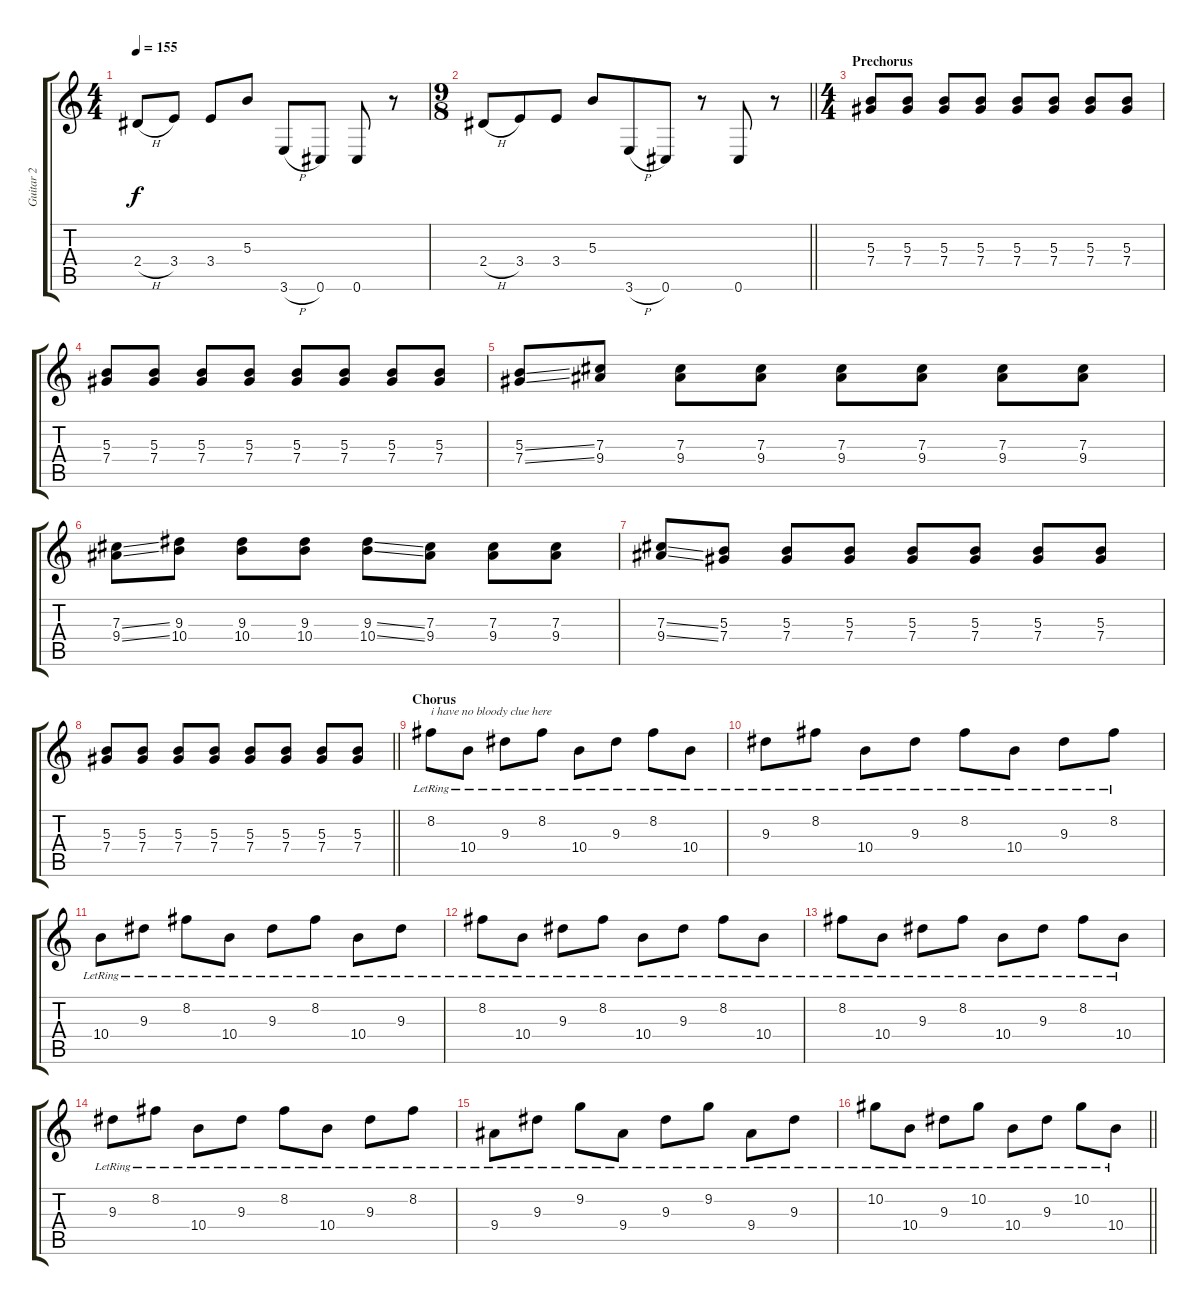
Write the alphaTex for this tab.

\track ("Guitar 2" "Guitar 2") {instrument electricguitarjazz}
\staff {score tabs}
\tuning (Eb4 Bb3 Gb3 Db3 Ab2 Db2) {hide}
\ts (4 4)
\tempo 155
\clef g2
\ks c
2.4{h}.8{dy f} 3.4.8 3.4.8 5.3.8 3.6{h}.8 0.6.8 0.6.8 r.8 |
\ts (9 8)
\barLineRight lightlight
2.4{h}.8 3.4.8 3.4.8 5.3.8 3.6{h}.8 0.6.8 r.8 0.6.8 r.8 |
\ts (4 4)
\section ("" "Prechorus")
(5.3 7.4).8 (5.3 7.4).8 (5.3 7.4).8 (5.3 7.4).8 (5.3 7.4).8 (5.3 7.4).8 (5.3 7.4).8 (5.3 7.4).8 |
(5.3 7.4).8 (5.3 7.4).8 (5.3 7.4).8 (5.3 7.4).8 (5.3 7.4).8 (5.3 7.4).8 (5.3 7.4).8 (5.3 7.4).8 |
(5.3{ss} 7.4{ss}).8 (7.3 9.4).8 (7.3 9.4).8 (7.3 9.4).8 (7.3 9.4).8 (7.3 9.4).8 (7.3 9.4).8 (7.3 9.4).8 |
(7.3{ss} 9.4{ss}).8 (9.3 10.4).8 (9.3 10.4).8 (9.3 10.4).8 (9.3{ss} 10.4{ss}).8 (7.3 9.4).8 (7.3 9.4).8 (7.3 9.4).8 |
(7.3{ss} 9.4{ss}).8 (5.3 7.4).8 (5.3 7.4).8 (5.3 7.4).8 (5.3 7.4).8 (5.3 7.4).8 (5.3 7.4).8 (5.3 7.4).8 |
\barLineRight lightlight
(5.3 7.4).8 (5.3 7.4).8 (5.3 7.4).8 (5.3 7.4).8 (5.3 7.4).8 (5.3 7.4).8 (5.3 7.4).8 (5.3 7.4).8 |
\section ("" "Chorus")
8.2{lr}.8{txt "i have no bloody clue here" volume 9 instrument electricguitarclean} 10.4{lr}.8 9.3{lr}.8 8.2{lr}.8 10.4{lr}.8 9.3{lr}.8 8.2{lr}.8 10.4{lr}.8 |
9.3{lr}.8 8.2{lr}.8 10.4{lr}.8 9.3{lr}.8 8.2{lr}.8 10.4{lr}.8 9.3{lr}.8 8.2{lr}.8 |
10.4{lr}.8 9.3{lr}.8 8.2{lr}.8 10.4{lr}.8 9.3{lr}.8 8.2{lr}.8 10.4{lr}.8 9.3{lr}.8 |
8.2{lr}.8 10.4{lr}.8 9.3{lr}.8 8.2{lr}.8 10.4{lr}.8 9.3{lr}.8 8.2{lr}.8 10.4{lr}.8 |
8.2{lr}.8 10.4{lr}.8 9.3{lr}.8 8.2{lr}.8 10.4{lr}.8 9.3{lr}.8 8.2{lr}.8 10.4{lr}.8 |
9.3{lr}.8 8.2{lr}.8 10.4{lr}.8 9.3{lr}.8 8.2{lr}.8 10.4{lr}.8 9.3{lr}.8 8.2{lr}.8 |
9.4{lr}.8 9.3{lr}.8 9.2{lr}.8 9.4{lr}.8 9.3{lr}.8 9.2{lr}.8 9.4{lr}.8 9.3{lr}.8 |
\barLineRight lightlight
10.2{lr}.8 10.4{lr}.8 9.3{lr}.8 10.2{lr}.8 10.4{lr}.8 9.3{lr}.8 10.2{lr}.8 10.4{lr}.8
